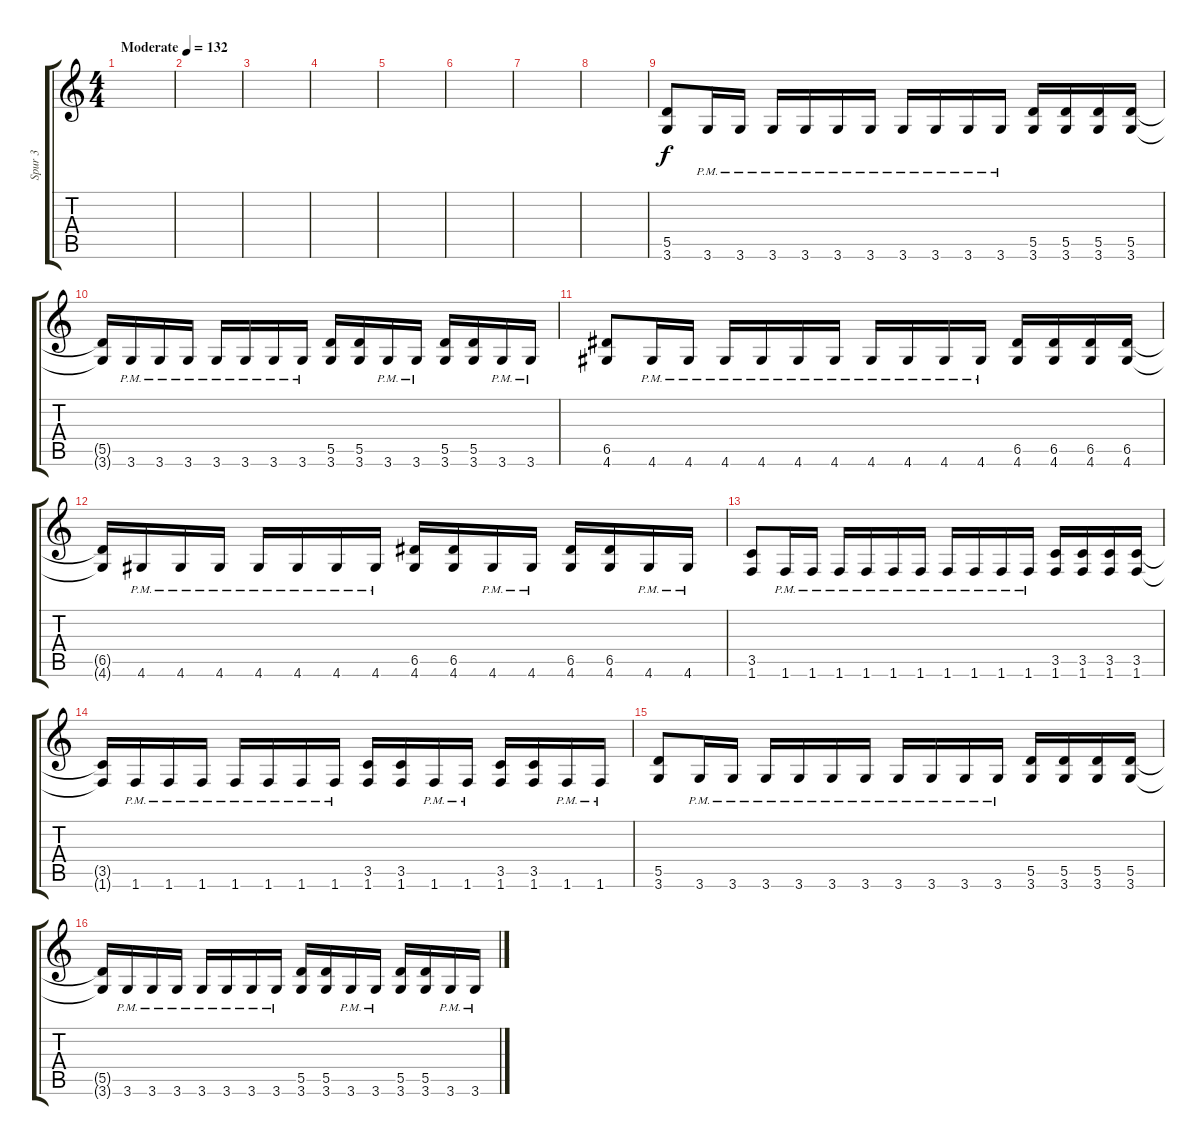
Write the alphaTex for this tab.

\track ("Spur 3" "Spur 3") {instrument overdrivenguitar}
\staff {score tabs}
\tuning (E4 B3 G3 D3 A2 E2) {hide}
\ts (4 4)
\tempo (132 "Moderate")
\clef g2
\ks c
|
|
|
|
|
|
|
|
(5.5 3.6).8 3.6{pm}.16 3.6{pm}.16 3.6{pm}.16 3.6{pm}.16 3.6{pm}.16 3.6{pm}.16 3.6{pm}.16 3.6{pm}.16 3.6{pm}.16 3.6{pm}.16 (5.5 3.6).16 (5.5 3.6).16 (5.5 3.6).16 (5.5 3.6).16 |
(5.5{t} 3.6{t}).16 3.6{pm}.16 3.6{pm}.16 3.6{pm}.16 3.6{pm}.16 3.6{pm}.16 3.6{pm}.16 3.6{pm}.16 (5.5 3.6).16 (5.5 3.6).16 3.6{pm}.16 3.6{pm}.16 (5.5 3.6).16 (5.5 3.6).16 3.6{pm}.16 3.6{pm}.16 |
(6.5 4.6).8 4.6{pm}.16 4.6{pm}.16 4.6{pm}.16 4.6{pm}.16 4.6{pm}.16 4.6{pm}.16 4.6{pm}.16 4.6{pm}.16 4.6{pm}.16 4.6{pm}.16 (6.5 4.6).16 (6.5 4.6).16 (6.5 4.6).16 (6.5 4.6).16 |
(6.5{t} 4.6{t}).16 4.6{pm}.16 4.6{pm}.16 4.6{pm}.16 4.6{pm}.16 4.6{pm}.16 4.6{pm}.16 4.6{pm}.16 (6.5 4.6).16 (6.5 4.6).16 4.6{pm}.16 4.6{pm}.16 (6.5 4.6).16 (6.5 4.6).16 4.6{pm}.16 4.6{pm}.16 |
(3.5 1.6).8 1.6{pm}.16 1.6{pm}.16 1.6{pm}.16 1.6{pm}.16 1.6{pm}.16 1.6{pm}.16 1.6{pm}.16 1.6{pm}.16 1.6{pm}.16 1.6{pm}.16 (3.5 1.6).16 (3.5 1.6).16 (3.5 1.6).16 (3.5 1.6).16 |
(3.5{t} 1.6{t}).16 1.6{pm}.16 1.6{pm}.16 1.6{pm}.16 1.6{pm}.16 1.6{pm}.16 1.6{pm}.16 1.6{pm}.16 (3.5 1.6).16 (3.5 1.6).16 1.6{pm}.16 1.6{pm}.16 (3.5 1.6).16 (3.5 1.6).16 1.6{pm}.16 1.6{pm}.16 |
(5.5 3.6).8 3.6{pm}.16 3.6{pm}.16 3.6{pm}.16 3.6{pm}.16 3.6{pm}.16 3.6{pm}.16 3.6{pm}.16 3.6{pm}.16 3.6{pm}.16 3.6{pm}.16 (5.5 3.6).16 (5.5 3.6).16 (5.5 3.6).16 (5.5 3.6).16 |
(5.5{t} 3.6{t}).16 3.6{pm}.16 3.6{pm}.16 3.6{pm}.16 3.6{pm}.16 3.6{pm}.16 3.6{pm}.16 3.6{pm}.16 (5.5 3.6).16 (5.5 3.6).16 3.6{pm}.16 3.6{pm}.16 (5.5 3.6).16 (5.5 3.6).16 3.6{pm}.16 3.6{pm}.16
